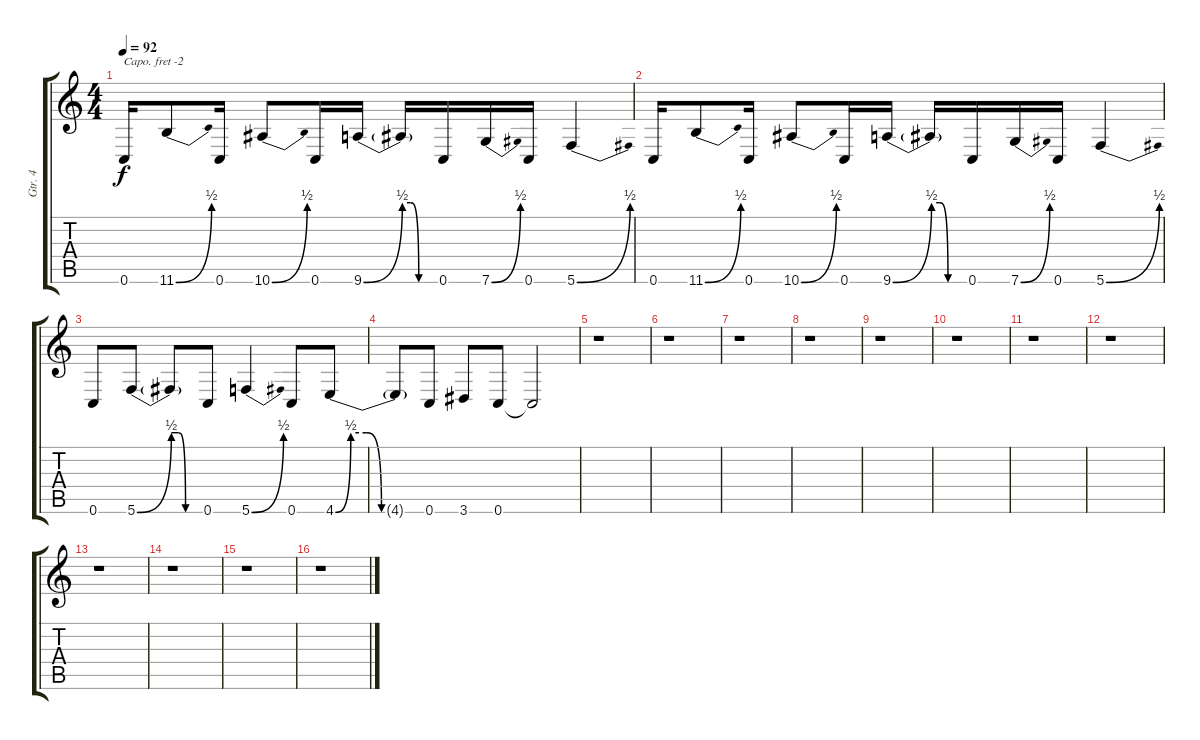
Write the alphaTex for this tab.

\track ("Gtr. 4" "Gtr. 4") {instrument distortionguitar}
\staff {score tabs}
\capo -2
\tuning (E4 B3 G3 D3 A2 D2) {hide}
\ts (4 4)
\tempo 92
\clef g2
\ks c
0.6.16{dy f} 11.6{be (bend 0 0 60 2)}.8 0.6.16 10.6{be (bend 0 0 60 2)}.8 0.6.16 9.6{be (bend 0 0 60 2)}.16 9.6{be (custom 0 2 15 2 30 0 60 0) t}.16 0.6.16 7.6{be (bend 0 0 60 2)}.16 0.6.16 5.6{be (bend 0 0 60 2)}.4 |
0.6.16 11.6{be (bend 0 0 60 2)}.8 0.6.16 10.6{be (bend 0 0 60 2)}.8 0.6.16 9.6{be (bend 0 0 60 2)}.16 9.6{be (custom 0 2 15 2 30 0 60 0) t}.16 0.6.16 7.6{be (bend 0 0 60 2)}.16 0.6.16 5.6{be (bend 0 0 60 2)}.4 |
0.6.8 5.6{be (bend 0 0 60 2)}.8 5.6{be (custom 0 2 15 2 30 0 60 0) t}.8 0.6.8 5.6{be (bend 0 0 60 2)}.4 0.6.8 4.6{be (custom 0 0 15 2 30 2 45 0 60 0)}.8 |
4.6{be (hold 0 0 60 0) t}.8 0.6.8 3.6.8 0.6.8 0.6{t}.2 |
r.1 |
r.1 |
r.1 |
r.1 |
r.1 |
r.1 |
r.1 |
r.1 |
r.1 |
r.1 |
r.1 |
r.1
